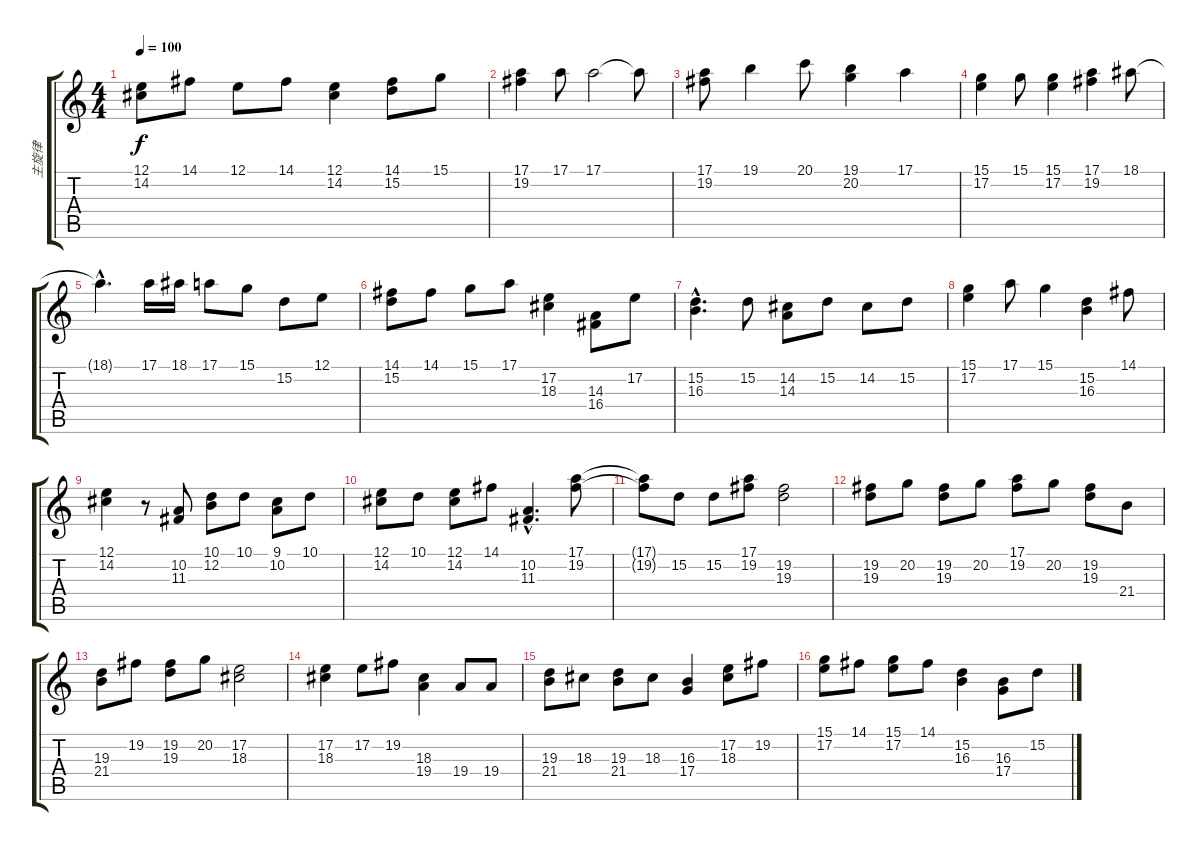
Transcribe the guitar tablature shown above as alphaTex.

\track ("主旋律" "主旋律") {instrument acousticgrandpiano}
\staff {score tabs}
\tuning (E4 B3 G3 D3 A2 E2) {hide}
\ts (4 4)
\tempo 100
\clef g2
\ks c
(12.1 14.2).8{dy f} 14.1.8 12.1.8 14.1.8 (12.1 14.2).4 (14.1 15.2).8 15.1.8 |
(17.1 19.2).4 17.1.8 17.1.2 17.1{t}.8 |
(17.1 19.2).8 19.1.4 20.1.8 (19.1 20.2).4 17.1.4 |
(15.1 17.2).4 15.1.8 (15.1 17.2).4 (17.1 19.2).4 18.1.8 |
18.1{hac t}.4{d} 17.1.16 18.1.16 17.1.8 15.1.8 15.2.8 12.1.8 |
(14.1 15.2).8 14.1.8 15.1.8 17.1.8 (17.2 18.3).4 (14.3 16.4).8 17.2.8 |
(15.2{hac} 16.3{hac}).4{d} 15.2.8 (14.2 14.3).8 15.2.8 14.2.8 15.2.8 |
(15.1 17.2).4 17.1.8 15.1.4 (15.2 16.3).4 14.1.8 |
(12.1 14.2).4 r.8 (10.2 11.3).8 (10.1 12.2).8 10.1.8 (9.1 10.2).8 10.1.8 |
(12.1 14.2).8 10.1.8 (12.1 14.2).8 14.1.8 (10.2{hac} 11.3{hac}).4{d} (17.1 19.2).8 |
(17.1{t} 19.2{t}).8 15.2.8 15.2.8 (17.1 19.2).8 (19.2 19.3).2 |
(19.2 19.3).8 20.2.8 (19.2 19.3).8 20.2.8 (17.1 19.2).8 20.2.8 (19.2 19.3).8 21.4.8 |
(19.3 21.4).8 19.2.8 (19.2 19.3).8 20.2.8 (17.2 18.3).2 |
(17.2 18.3).4 17.2.8 19.2.8 (18.3 19.4).4 19.4.8 19.4.8 |
(19.3 21.4).8 18.3.8 (19.3 21.4).8 18.3.8 (16.3 17.4).4 (17.2 18.3).8 19.2.8 |
(15.1 17.2).8 14.1.8 (15.1 17.2).8 14.1.8 (15.2 16.3).4 (16.3 17.4).8 15.2.8
